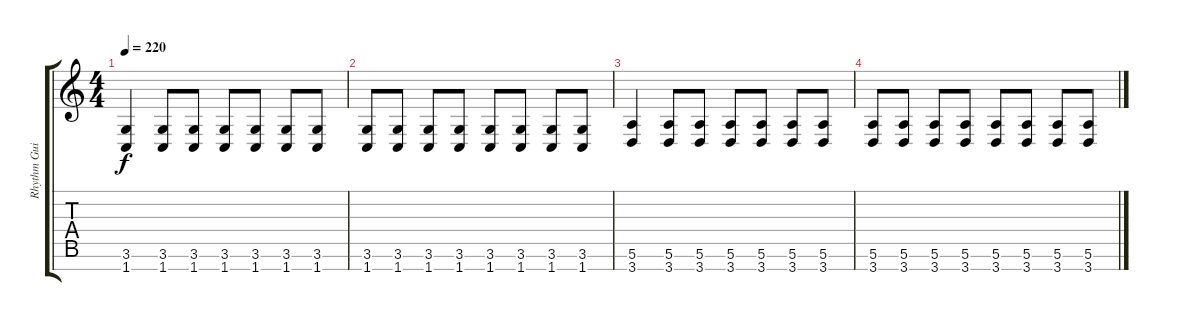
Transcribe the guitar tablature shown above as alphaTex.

\track ("Rhythm Guitar 2" "Rhythm Gui") {instrument distortionguitar}
\staff {score tabs}
\tuning (E4 B3 G3 D3 A2 E2 B1) {hide}
\ts (4 4)
\tempo 220
\clef g2
\ks c
(3.6 1.7).4{dy f} (3.6 1.7).8 (3.6 1.7).8 (3.6 1.7).8 (3.6 1.7).8 (3.6 1.7).8 (3.6 1.7).8 |
(3.6 1.7).8 (3.6 1.7).8 (3.6 1.7).8 (3.6 1.7).8 (3.6 1.7).8 (3.6 1.7).8 (3.6 1.7).8 (3.6 1.7).8 |
(5.6 3.7).4 (5.6 3.7).8 (5.6 3.7).8 (5.6 3.7).8 (5.6 3.7).8 (5.6 3.7).8 (5.6 3.7).8 |
(5.6 3.7).8 (5.6 3.7).8 (5.6 3.7).8 (5.6 3.7).8 (5.6 3.7).8 (5.6 3.7).8 (5.6 3.7).8 (5.6 3.7).8
